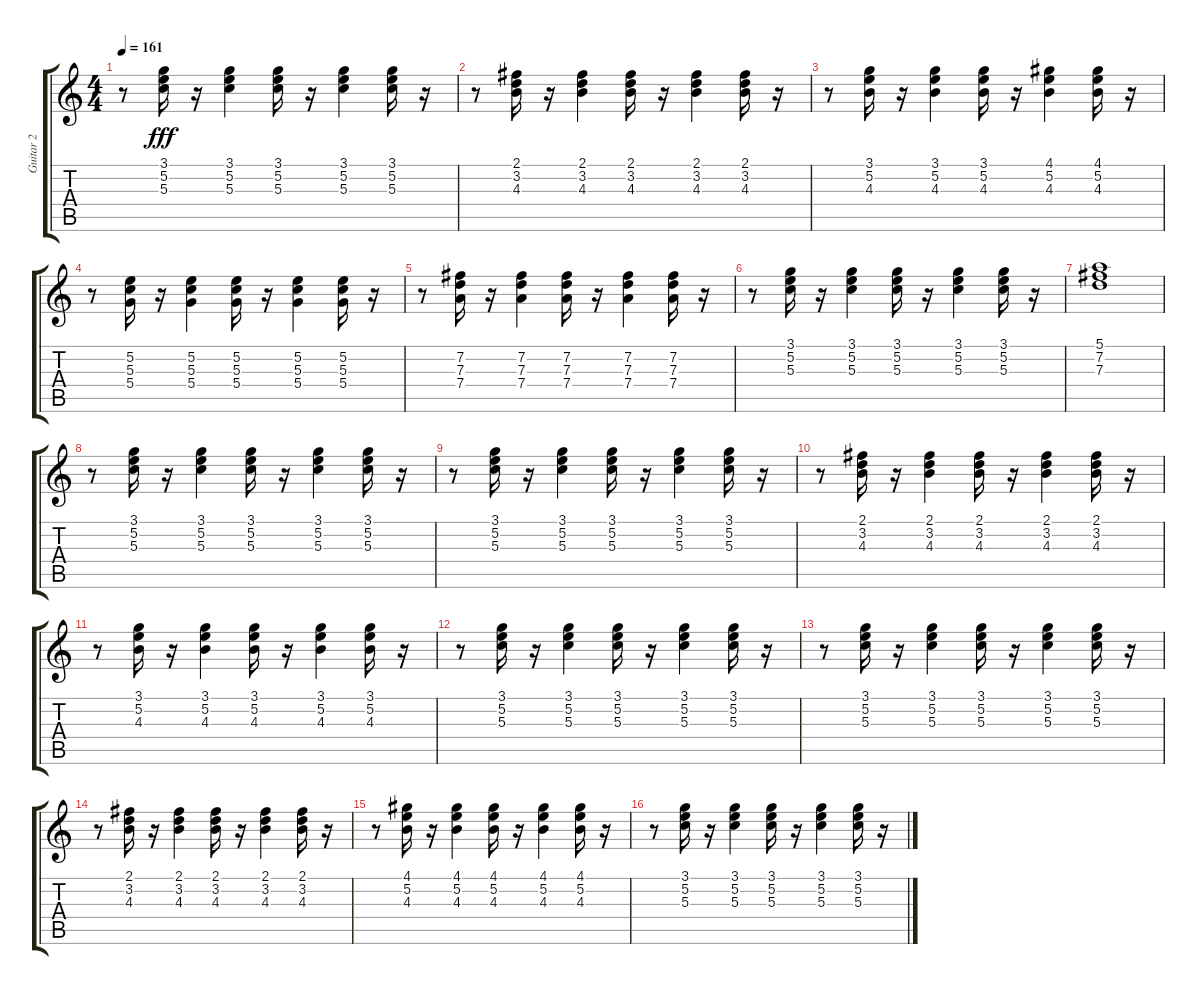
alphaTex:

\track ("Guitar 2" "Guitar 2") {instrument acousticguitarsteel}
\staff {score tabs}
\tuning (E4 B3 G3 D3 A2 E2) {hide}
\ts (4 4)
\tempo 161
\clef g2
\ks c
r.8{dy fff} (3.1 5.2 5.3).16 r.16 (3.1 5.2 5.3).4 (3.1 5.2 5.3).16 r.16 (3.1 5.2 5.3).4 (3.1 5.2 5.3).16 r.16 |
r.8 (2.1 3.2 4.3).16 r.16 (2.1 3.2 4.3).4 (2.1 3.2 4.3).16 r.16 (2.1 3.2 4.3).4 (2.1 3.2 4.3).16 r.16 |
r.8 (3.1 5.2 4.3).16 r.16 (3.1 5.2 4.3).4 (3.1 5.2 4.3).16 r.16 (4.1 5.2 4.3).4 (4.1 5.2 4.3).16 r.16 |
r.8 (5.2 5.3 5.4).16 r.16 (5.2 5.3 5.4).4 (5.2 5.3 5.4).16 r.16 (5.2 5.3 5.4).4 (5.2 5.3 5.4).16 r.16 |
r.8 (7.2 7.3 7.4).16 r.16 (7.2 7.3 7.4).4 (7.2 7.3 7.4).16 r.16 (7.2 7.3 7.4).4 (7.2 7.3 7.4).16 r.16 |
r.8 (3.1 5.2 5.3).16 r.16 (3.1 5.2 5.3).4 (3.1 5.2 5.3).16 r.16 (3.1 5.2 5.3).4 (3.1 5.2 5.3).16 r.16 |
(5.1 7.2 7.3).1 |
r.8 (3.1 5.2 5.3).16 r.16 (3.1 5.2 5.3).4 (3.1 5.2 5.3).16 r.16 (3.1 5.2 5.3).4 (3.1 5.2 5.3).16 r.16 |
r.8 (3.1 5.2 5.3).16 r.16 (3.1 5.2 5.3).4 (3.1 5.2 5.3).16 r.16 (3.1 5.2 5.3).4 (3.1 5.2 5.3).16 r.16 |
r.8 (2.1 3.2 4.3).16 r.16 (2.1 3.2 4.3).4 (2.1 3.2 4.3).16 r.16 (2.1 3.2 4.3).4 (2.1 3.2 4.3).16 r.16 |
r.8 (3.1 5.2 4.3).16 r.16 (3.1 5.2 4.3).4 (3.1 5.2 4.3).16 r.16 (3.1 5.2 4.3).4 (3.1 5.2 4.3).16 r.16 |
r.8 (3.1 5.2 5.3).16 r.16 (3.1 5.2 5.3).4 (3.1 5.2 5.3).16 r.16 (3.1 5.2 5.3).4 (3.1 5.2 5.3).16 r.16 |
r.8 (3.1 5.2 5.3).16 r.16 (3.1 5.2 5.3).4 (3.1 5.2 5.3).16 r.16 (3.1 5.2 5.3).4 (3.1 5.2 5.3).16 r.16 |
r.8 (2.1 3.2 4.3).16 r.16 (2.1 3.2 4.3).4 (2.1 3.2 4.3).16 r.16 (2.1 3.2 4.3).4 (2.1 3.2 4.3).16 r.16 |
r.8 (4.1 5.2 4.3).16 r.16 (4.1 5.2 4.3).4 (4.1 5.2 4.3).16 r.16 (4.1 5.2 4.3).4 (4.1 5.2 4.3).16 r.16 |
r.8 (3.1 5.2 5.3).16 r.16 (3.1 5.2 5.3).4 (3.1 5.2 5.3).16 r.16 (3.1 5.2 5.3).4 (3.1 5.2 5.3).16 r.16
